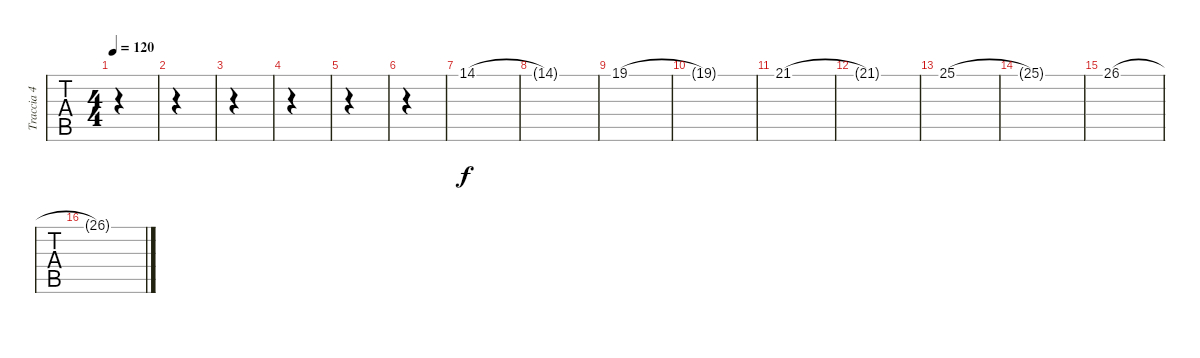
\track ("Traccia 4" "Traccia 4") {instrument stringensemble2}
\staff {tabs}
\tuning (Gb4 Db4 A3 E3 B2 E2) {hide}
\ts (4 4)
\tempo 120
\clef g2
\ks c
|
|
|
|
|
|
14.1.1 |
14.1{t}.1 |
19.1.1 |
19.1{t}.1 |
21.1.1 |
21.1{t}.1 |
25.1.1 |
25.1{t}.1 |
26.1.1 |
26.1{t}.1
